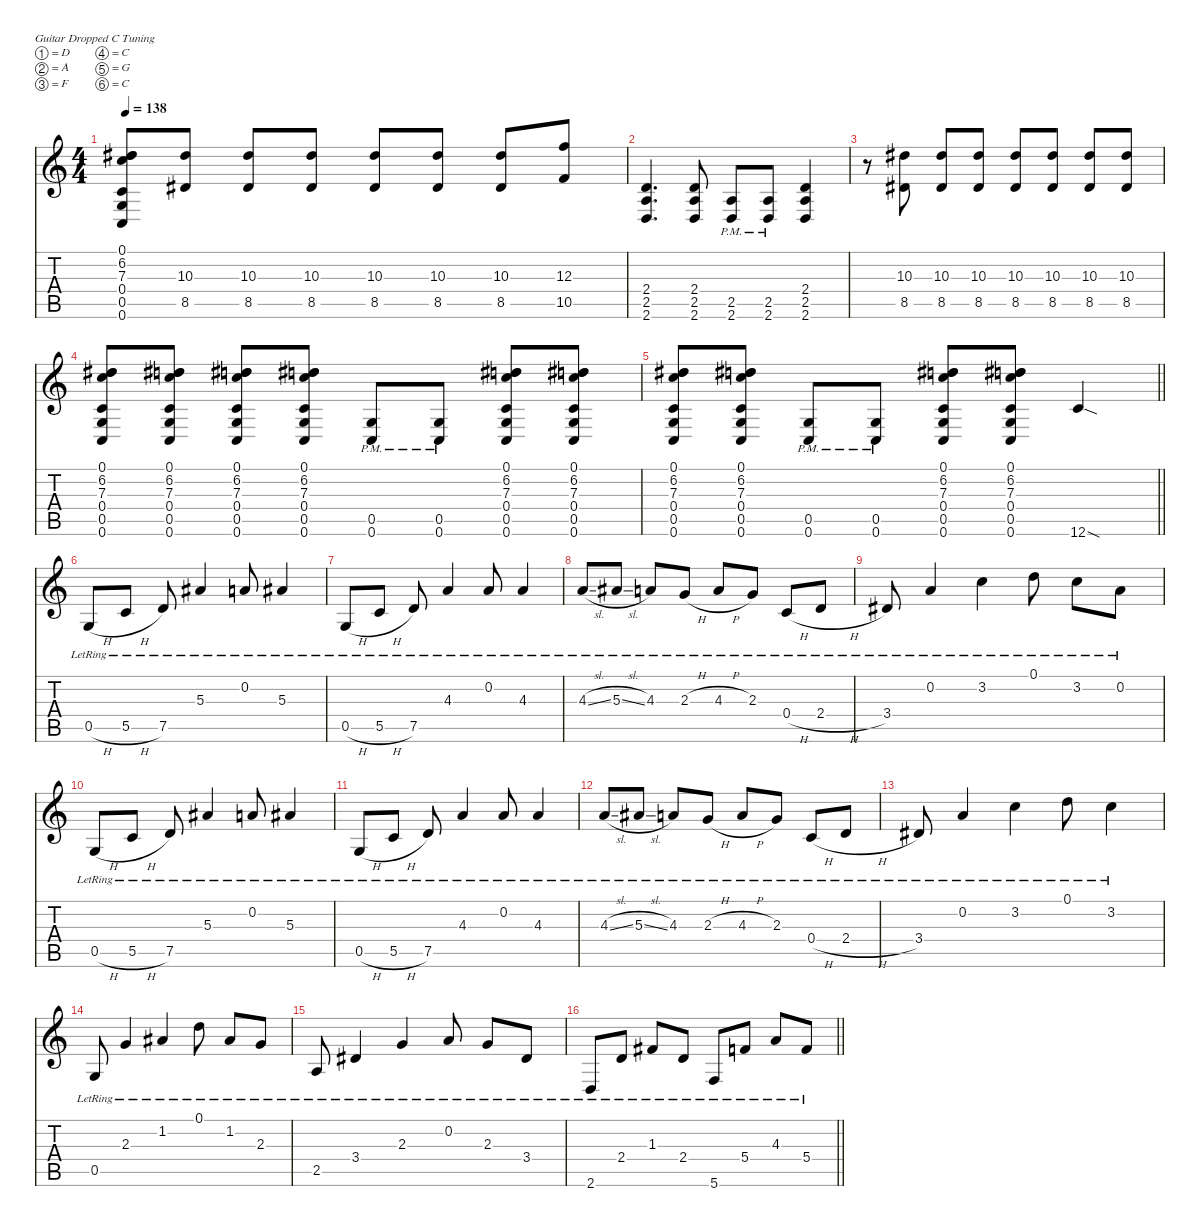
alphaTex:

\defaultSystemsLayout 4
\hideDynamics
\bracketExtendMode nobrackets
\singleTrackTrackNamePolicy hidden
\multiTrackTrackNamePolicy hidden
\otherSystemsTrackNameOrientation horizontal
\track ("Right Guitar " "dist.guit.") {instrument distortionguitar}
\staff {score tabs}
\tuning (D4 A3 F3 C3 G2 C2)
\ts (4 4)
\tempo 138
\clef g2
\ks c
(0.1{t} 6.2{t acc #} 7.3{t} 0.4{t} 0.5{t} 0.6{t}).8{dy f beam Up} (10.3{acc #} 8.5{acc #}).8{beam Up} (10.3{acc #} 8.5{acc #}).8{beam Up} (10.3{acc #} 8.5{acc #}).8{beam Up} (10.3{acc #} 8.5{acc #}).8{beam Up} (10.3{acc #} 8.5{acc #}).8{beam Up} (10.3{acc #} 8.5{acc #}).8{beam Up} (12.3 10.5).8{beam Up} |
(2.4 2.5 2.6).4{d beam Up} (2.4 2.5 2.6).8{beam Up} (2.5{pm} 2.6{pm}).8{beam Up} (2.5{pm} 2.6{pm}).8{beam Up} (2.4 2.5 2.6).4{beam Up} |
r.8{beam Down} (10.3{acc #} 8.5{acc #}).8{beam Up} (10.3{acc #} 8.5{acc #}).8{beam Up} (10.3{acc #} 8.5{acc #}).8{beam Up} (10.3{acc #} 8.5{acc #}).8{beam Up} (10.3{acc #} 8.5{acc #}).8{beam Up} (10.3{acc #} 8.5{acc #}).8{beam Up} (10.3{acc #} 8.5{acc #}).8{beam Up} |
(0.1 6.2{acc #} 7.3 0.4 0.5 0.6).8{beam Up} (0.1 6.2{acc #} 7.3 0.4 0.5 0.6).8{beam Up} (0.1 6.2{acc #} 7.3 0.4 0.5 0.6).8{beam Up} (0.1 6.2{acc #} 7.3 0.4 0.5 0.6).8{beam Up} (0.5{pm} 0.6{pm}).8{beam Up} (0.5{pm} 0.6{pm}).8{beam Up} (0.1 6.2{acc #} 7.3 0.4 0.5 0.6).8{beam Up} (0.1 6.2{acc #} 7.3 0.4 0.5 0.6).8{beam Up} |
\barLineRight lightlight
(0.1 6.2{acc #} 7.3 0.4 0.5 0.6).8{beam Up} (0.1 6.2{acc #} 7.3 0.4 0.5 0.6).8{beam Up} (0.5{pm} 0.6{pm}).8{beam Up} (0.5{pm} 0.6{pm}).8{beam Up} (0.1 6.2{acc #} 7.3 0.4 0.5 0.6).8{beam Up} (0.1 6.2{acc #} 7.3 0.4 0.5 0.6).8{beam Up} 12.6{sod}.4{beam Up} |
0.5{h lr}.8{beam Up} 5.5{h lr}.8{beam Up} 7.5{lr}.8{beam Up} 5.3{lr acc #}.4{beam Up} 0.2{lr}.8{beam Up} 5.3{lr acc #}.4{beam Up} |
0.5{h lr}.8{beam Up} 5.5{h lr}.8{beam Up} 7.5{lr}.8{beam Up} 4.3{lr}.4{beam Up} 0.2{lr}.8{beam Up} 4.3{lr}.4{beam Up} |
4.3{sl lr}.8{beam Up} 5.3{sl lr acc #}.8{beam Up} 4.3{lr}.8{beam Up} 2.3{h lr}.8{beam Up} 4.3{h lr}.8{beam Up} 2.3{lr}.8{beam Up} 0.4{h lr}.8{beam Up} 2.4{h lr}.8{beam Up} |
3.4{lr acc #}.8{beam Up} 0.2{lr}.4{beam Up} 3.2{lr}.4{beam Down} 0.1{lr}.8{beam Down} 3.2{lr}.8{beam Down} 0.2{lr}.8{beam Down} |
0.5{h lr}.8{beam Up} 5.5{h lr}.8{beam Up} 7.5{lr}.8{beam Up} 5.3{lr acc #}.4{beam Up} 0.2{lr}.8{beam Up} 5.3{lr acc #}.4{beam Up} |
0.5{h lr}.8{beam Up} 5.5{h lr}.8{beam Up} 7.5{lr}.8{beam Up} 4.3{lr}.4{beam Up} 0.2{lr}.8{beam Up} 4.3{lr}.4{beam Up} |
4.3{sl lr}.8{beam Up} 5.3{sl lr acc #}.8{beam Up} 4.3{lr}.8{beam Up} 2.3{h lr}.8{beam Up} 4.3{h lr}.8{beam Up} 2.3{lr}.8{beam Up} 0.4{h lr}.8{beam Up} 2.4{h lr}.8{beam Up} |
3.4{lr acc #}.8{beam Up} 0.2{lr}.4{beam Up} 3.2{lr}.4{beam Down} 0.1{lr}.8{beam Down} 3.2{lr}.4{beam Down} |
0.5{lr}.8{beam Up} 2.3{lr}.4{beam Up} 1.2{lr acc #}.4{beam Up} 0.1{lr}.8{beam Down} 1.2{lr acc #}.8{beam Up} 2.3{lr}.8{beam Up} |
2.5{lr}.8{beam Up} 3.4{lr acc #}.4{beam Up} 2.3{lr}.4{beam Up} 0.2{lr}.8{beam Up} 2.3{lr}.8{beam Up} 3.4{lr acc #}.8{beam Up} |
\barLineRight lightlight
2.6{lr}.8{beam Up} 2.4{lr}.8{beam Up} 1.3{lr acc #}.8{beam Up} 2.4{lr}.8{beam Up} 5.6{lr}.8{beam Up} 5.4{lr}.8{beam Up} 4.3{lr}.8{beam Up} 5.4{lr}.8{beam Up}
